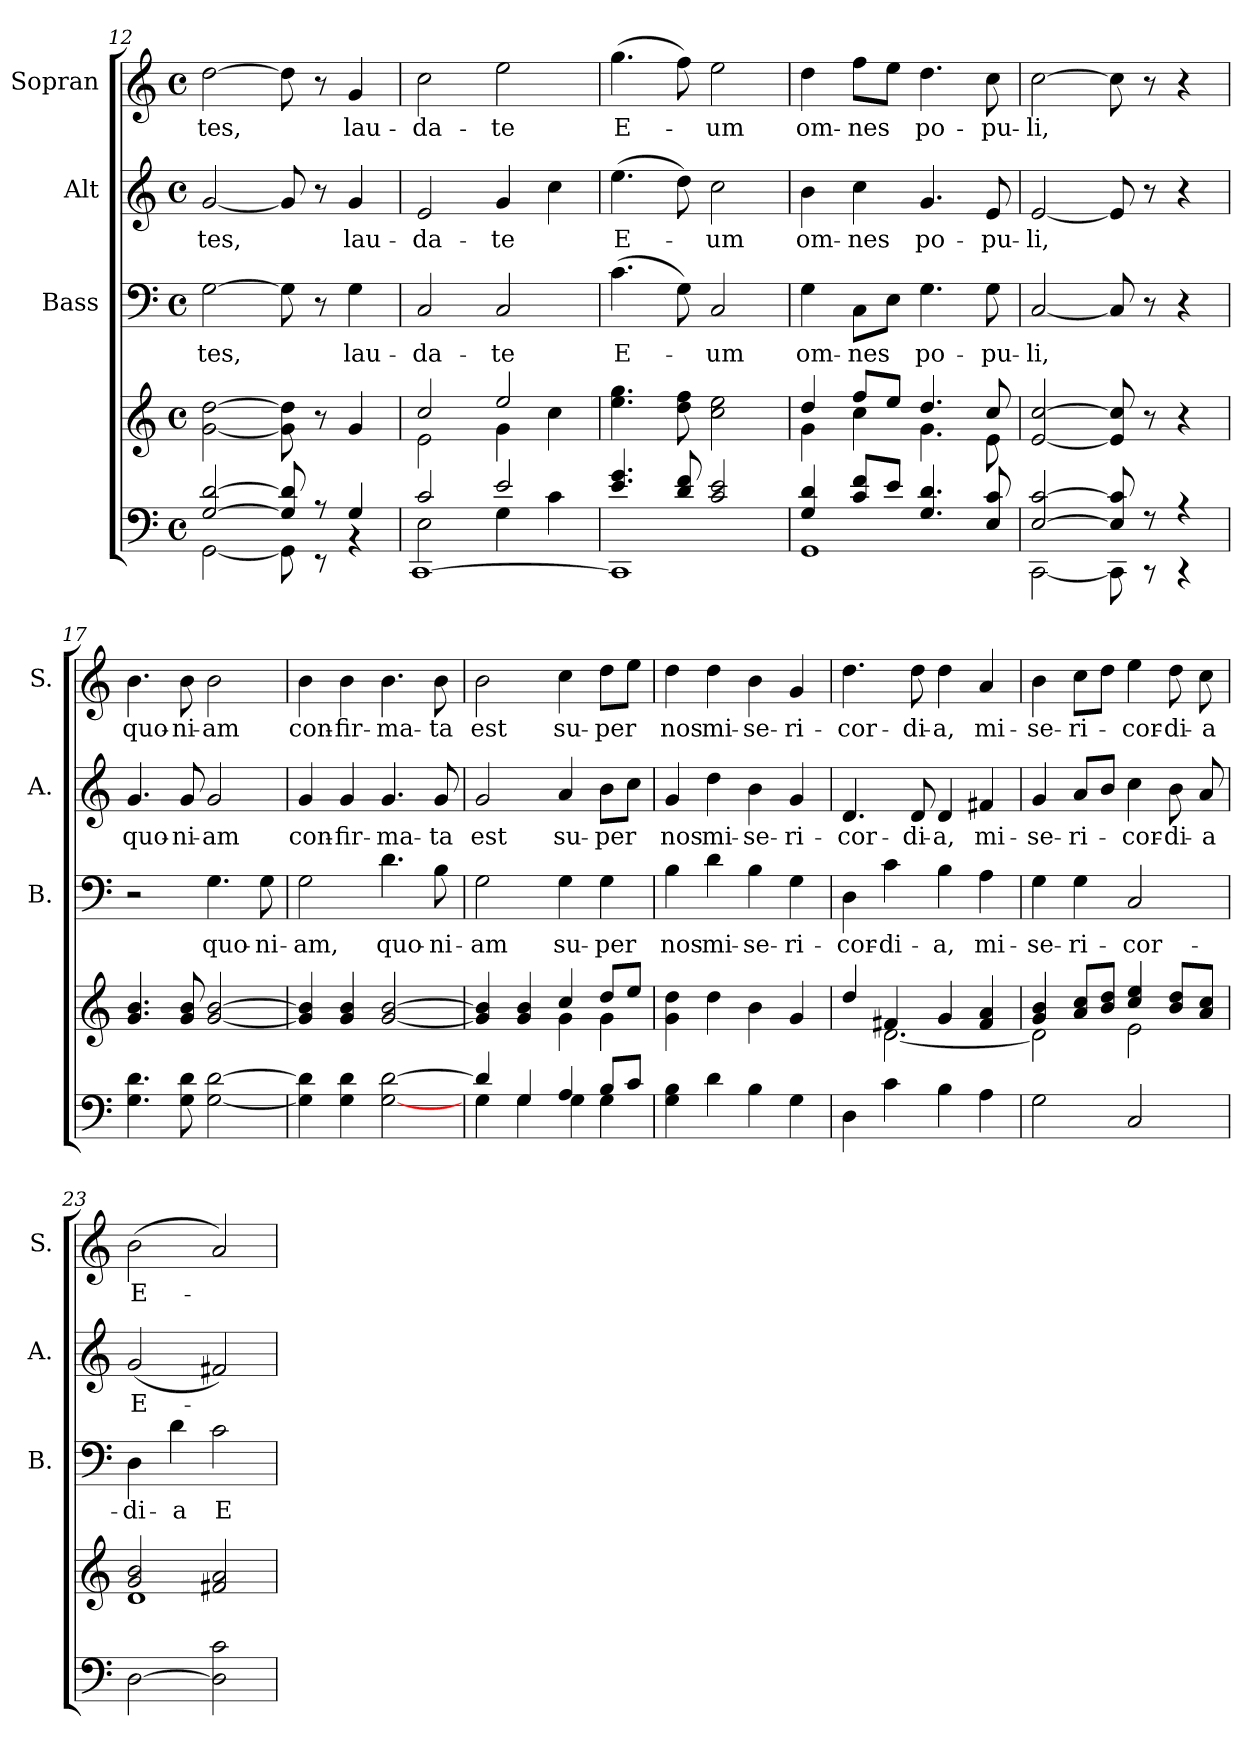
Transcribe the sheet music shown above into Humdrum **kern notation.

**kern	**kern	**kern	**text	**kern	**text	**kern	**text
*part4	*part4	*part3	*part3	*part2	*part2	*part1	*part1
*staff5	*staff4	*staff3	*staff3	*staff2	*staff2	*staff1	*staff1
*	*	*I"Bass	*	*I"Alt	*	*I"Sopran	*
*	*	*I'B.	*	*I'A.	*	*I'S.	*
!!LO:PB:g=z
*clefF4	*clefG2	*clefF4	*	*clefG2	*	*clefG2	*
*k[]	*k[]	*k[]	*	*k[]	*	*k[]	*
*C:	*C:	*C:	*	*C:	*	*C:	*
*M4/4	*M4/4	*M4/4	*	*M4/4	*	*M4/4	*
*met(c)	*met(c)	*met(c)	*	*met(c)	*	*met(c)	*
=12	=12	=12	=12	=12	=12	=12	=12
*^	*	*	*	*	*	*	*
!	!	!	!	!LO:LY:b	!	!LO:LY:b	!	!LO:LY:b
[>2G/ [>2d/	[2GG\	[2g\ [2dd\	[2G\	-tes,	[2g/	-tes,	[2dd\	-tes,
8G/] 8d/]	8GG\]	8g\] 8dd\]	8G\]	.	8g/]	.	8dd\]	.
8r	8r	8r	8r	.	8r	.	8r	.
!	!	!	!	!LO:LY:b	!	!LO:LY:b	!	!LO:LY:b
4G/	4rBB	4g/	4G\	lau-	4g/	lau-	4g/	lau-
=13	=13	=13	=13	=13	=13	=13	=13	=13
*	*^	*^	*	*	*	*	*	*
!	!	!	!	!	!	!LO:LY:b	!	!LO:LY:b	!	!LO:LY:b
2c/	2E\	[1CC	2cc/	2e\	2C/	-da-	2e/	-da-	2cc\	-da-
!	!	!	!	!	!	!LO:LY:b	!	!LO:LY:b	!	!LO:LY:b
2e/	4G\	.	2ee/	4g\	2C/	-te	4g/	-te	2ee\	-te
.	4c\	.	.	4cc\	.	.	4cc\	.	.	.
*	*v	*v	*	*	*	*	*	*	*	*
=14	=14	=14	=14	=14	=14	=14	=14	=14	=14
!	!	!	!	!	!LO:LY:b	!	!LO:LY:b	!	!LO:LY:b
*	*	*v	*v	*	*	*	*	*	*
4.e/ 4.g/	1CC]	4.ee\ 4.gg\	(>4.c\	E-	(>4.ee\	E-	(>4.gg\	E-
8d/ 8f/	.	8dd\ 8ff\	8G\)	.	8dd\)	.	8ff\)	.
!	!	!	!	!LO:LY:b	!	!LO:LY:b	!	!LO:LY:b
2c/ 2e/	.	2cc\ 2ee\	2C/	-um	2cc\	-um	2ee\	-um
=15	=15	=15	=15	=15	=15	=15	=15	=15
*	*	*^	*	*	*	*	*	*
!	!	!	!	!	!LO:LY:b	!	!LO:LY:b	!	!LO:LY:b
4G/ 4d/	1GG	4dd/	4g\	4G\	om-	4b\	om-	4dd\	om-
!	!	!	!	!	!LO:LY:b	!	!LO:LY:b	!	!LO:LY:b
8c/ 8f/L	.	8ff/L	4cc\	8C\L	-nes	4cc\	-nes	8ff\L	-nes
8e/J	.	8ee/J	.	8E\J	.	.	.	8ee\J	.
!	!	!	!	!	!LO:LY:b	!	!LO:LY:b	!	!LO:LY:b
4.G/ 4.d/	.	4.dd/	4.g\	4.G\	po-	4.g/	po-	4.dd\	po-
!	!	!	!	!	!LO:LY:b	!	!LO:LY:b	!	!LO:LY:b
8E/ 8c/	.	8cc/	8e\	8G\	-pu-	8e/	-pu-	8cc\	-pu-
=16	=16	=16	=16	=16	=16	=16	=16	=16	=16
!	!	!	!	!	!LO:LY:b	!	!LO:LY:b	!	!LO:LY:b
*	*	*v	*v	*	*	*	*	*	*
[>2E/ [>2c/	[2CC\	[2e/ [2cc/	[2C/	-li,	[2e/	-li,	[2cc\	-li,
8E/] 8c/]	8CC\]	8e/] 8cc/]	8C/]	.	8e/]	.	8cc\]	.
8r	8r	8r	8r	.	8r	.	8r	.
4r	4r	4r	4r	.	4r	.	4r	.
=17	=17	=17	=17	=17	=17	=17	=17	=17
!	!	!	!	!	!	!LO:LY:b	!	!LO:LY:b
*v	*v	*	*	*	*	*	*	*
4.G\ 4.d\	4.g/ 4.b/	2r	.	4.g/	quo-	4.b\	quo-
!	!	!	!	!	!LO:LY:b	!	!LO:LY:b
8G\ 8d\	8g/ 8b/	.	.	8g/	-ni-	8b\	-ni-
!	!	!	!LO:LY:b	!	!LO:LY:b	!	!LO:LY:b
[2G\ [2d\	[2g/ [2b/	4.G\	quo-	2g/	-am	2b\	-am
!	!	!	!LO:LY:b	!	!	!	!
.	.	8G\	-ni-	.	.	.	.
!!LO:LB:g=z
=18	=18	=18	=18	=18	=18	=18	=18
!	!	!	!LO:LY:b	!	!LO:LY:b	!	!LO:LY:b
4G\] 4d\]	4g/] 4b/]	2G\	-am,	4g/	con-	4b\	con-
!	!	!	!	!	!LO:LY:b	!	!LO:LY:b
4G\ 4d\	4g/ 4b/	.	.	4g/	-fir-	4b\	-fir-
!	!	!	!LO:LY:b	!	!LO:LY:b	!	!LO:LY:b
[2G\ [2d\	[2g/ [2b/	4.d\	quo-	4.g/	-ma-	4.b\	-ma-
!	!	!	!LO:LY:b	!	!LO:LY:b	!	!LO:LY:b
.	.	8B\	-ni-	8g/	-ta	8b\	-ta
=19	=19	=19	=19	=19	=19	=19	=19
*^	*^	*	*	*	*	*	*
!	!	!	!	!	!LO:LY:b	!	!LO:LY:b	!	!LO:LY:b
4d/]	4G\	4g/] 4b/]	2ryy	2G\	-am	2g/	est	2b\	est
4G/	4G\	4g/ 4b/	.	.	.	.	.	.	.
!	!	!	!	!	!LO:LY:b	!	!LO:LY:b	!	!LO:LY:b
4A/	4G\	4cc/	4g\	4G\	su-	4a/	su-	4cc\	su-
!	!	!	!	!	!LO:LY:b	!	!LO:LY:b	!	!LO:LY:b
8B/L	4G\	8dd/L	4g\	4G\	-per	8b\L	-per	8dd\L	-per
8c/J	.	8ee/J	.	.	.	8cc\J	.	8ee\J	.
*v	*v	*	*	*	*	*	*	*	*
*	*v	*v	*	*	*	*	*	*
=20	=20	=20	=20	=20	=20	=20	=20
!	!	!	!LO:LY:b	!	!LO:LY:b	!	!LO:LY:b
4G\ 4B\	4g\ 4dd\	4B\	nos	4g/	nos	4dd\	nos
!	!	!	!LO:LY:b	!	!LO:LY:b	!	!LO:LY:b
4d\	4dd\	4d\	mi-	4dd\	mi-	4dd\	mi-
!	!	!	!LO:LY:b	!	!LO:LY:b	!	!LO:LY:b
4B\	4b\	4B\	-se-	4b\	-se-	4b\	-se-
!	!	!	!LO:LY:b	!	!LO:LY:b	!	!LO:LY:b
4G\	4g/	4G\	-ri-	4g/	-ri-	4g/	-ri-
=21	=21	=21	=21	=21	=21	=21	=21
*	*^	*	*	*	*	*	*
!	!	!	!	!LO:LY:b	!	!LO:LY:b	!	!LO:LY:b
4D\	4dd/	4ryy	4D\	-cor-	4.d/	-cor-	4.dd\	-cor-
!	!	!	!	!LO:LY:b	!	!	!	!
4c\	4f#X/	[<2.d\	4c\	-di-	.	.	.	.
!	!	!	!	!	!	!LO:LY:b	!	!LO:LY:b
.	.	.	.	.	8d/	-di-	8dd\	-di-
!	!	!	!	!LO:LY:b	!	!LO:LY:b	!	!LO:LY:b
4B\	4g/	.	4B\	-a,	4d/	-a,	4dd\	-a,
!	!	!	!	!LO:LY:b	!	!LO:LY:b	!	!LO:LY:b
4A\	4f#/ 4a/	.	4A\	mi-	4f#X/	mi-	4a/	mi-
=22	=22	=22	=22	=22	=22	=22	=22	=22
!	!	!	!	!LO:LY:b	!	!LO:LY:b	!	!LO:LY:b
2G\	4g/ 4b/	2d\]	4G\	-se-	4g/	-se-	4b\	-se-
!	!	!	!	!LO:LY:b	!	!LO:LY:b	!	!LO:LY:b
.	8a/ 8cc/L	.	4G\	-ri-	8a/L	-ri-	8cc\L	-ri-
.	8b/ 8dd/J	.	.	.	8b/J	.	8dd\J	.
!	!	!	!	!LO:LY:b	!	!LO:LY:b	!	!LO:LY:b
2C/	4cc/ 4ee/	2e\	2C/	-cor-	4cc\	-cor-	4ee\	-cor-
!	!	!	!	!	!	!LO:LY:b	!	!LO:LY:b
.	8b/ 8dd/L	.	.	.	8b\	-di-	8dd\	-di-
!	!	!	!	!	!	!LO:LY:b	!	!LO:LY:b
.	8a/ 8cc/J	.	.	.	8a/	-a	8cc\	-a
=23	=23	=23	=23	=23	=23	=23	=23	=23
!	!	!	!	!LO:LY:b	!	!LO:LY:b	!	!LO:LY:b
[<2D\	2g/ 2b/	1d	4D\	-di-	(<2g/	E-	(>2b\	E-
!	!	!	!	!LO:LY:b	!	!	!	!
.	.	.	4d\	-a	.	.	.	.
!	!	!	!	!LO:LY:b	!	!	!	!
2D\] 2c\	2f#X/ 2a/	.	2c\	E-	2f#X/)	.	2a/)	.
*	*v	*v	*	*	*	*	*	*
=	=	=	=	=	=	=	=
*-	*-	*-	*-	*-	*-	*-	*-
